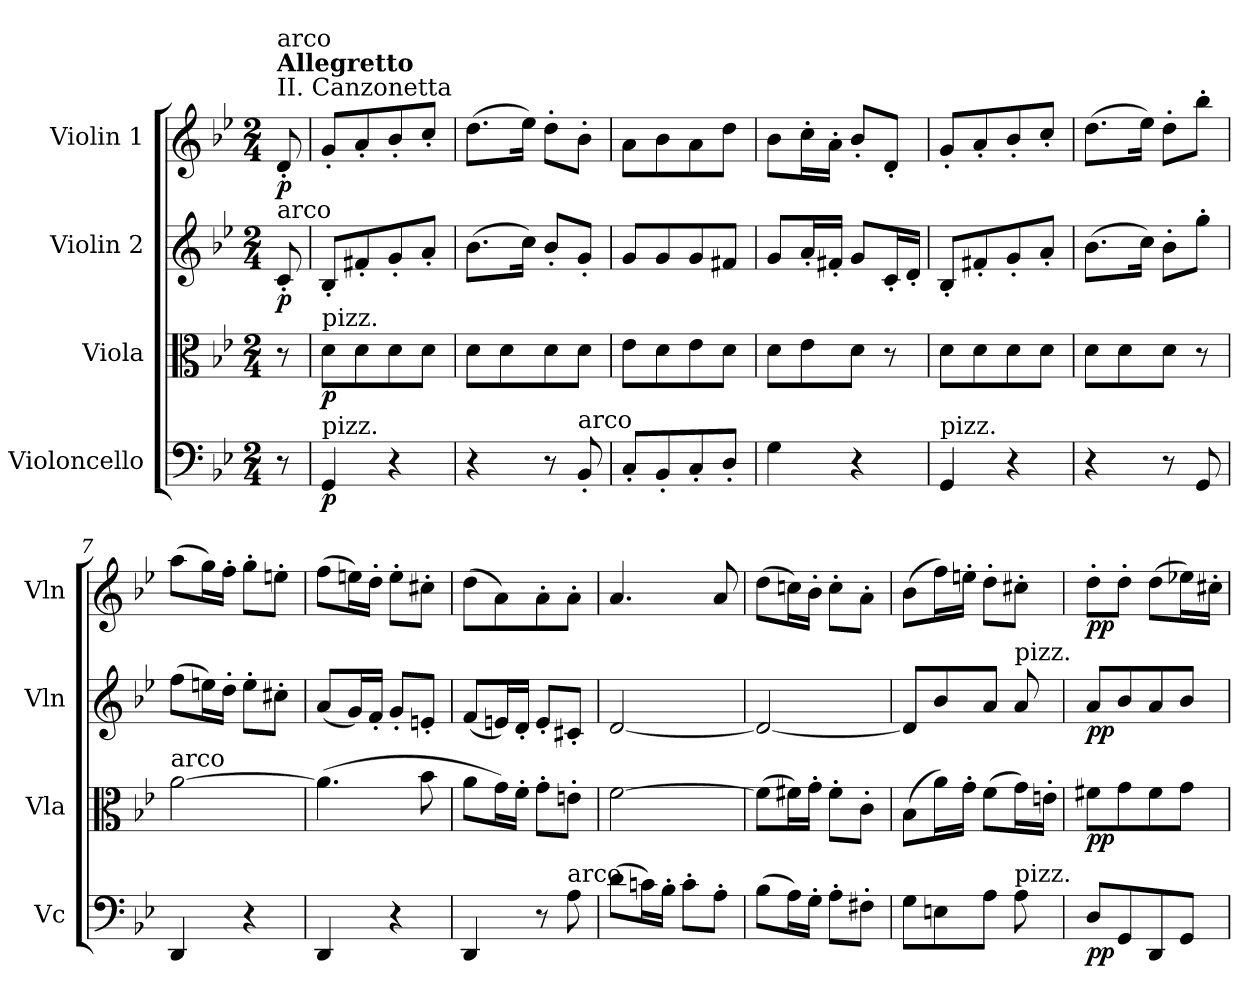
**kern	**dynam	**kern	**dynam	**kern	**dynam	**kern	**dynam
*part4	*part4	*part3	*part3	*part2	*part2	*part1	*part1
*staff4	*staff4	*staff3	*staff3	*staff2	*staff2	*staff1	*staff1
*I"Violoncello	*	*I"Viola	*	*I"Violin 2	*	*I"Violin 1	*
*I'Vc	*	*I'Vla	*	*I'Vln	*	*I'Vln	*
!!LO:PB:g=z
*clefF4	*	*clefC3	*	*clefG2	*	*clefG2	*
*k[b-e-]	*	*k[b-e-]	*	*k[b-e-]	*	*k[b-e-]	*
*M2/4	*	*M2/4	*	*M2/4	*	*M2/4	*
=	=	=	=	=	=	=	=
!	!	!	!	!	!	!LO:TX:a:t=II. Canzonetta	!
!	!	!	!	!	!	!LO:TX:a:B:t=Allegretto	!
!	!	!	!	!	!	!LO:TX:a:t=arco	!
!	!	!	!	!LO:TX:a:t=arco	!	!	!
!	!	!	!	!	!LO:DY:b	!	!LO:DY:b
8r	.	8r	.	8c'/	p	8d'/	p
=1	=1	=1	=1	=1	=1	=1	=1
!	!	!LO:TX:a:t=pizz.	!	!	!	!	!
!LO:TX:a:t=pizz.	!	!	!	!	!	!	!
!	!LO:DY:b	!	!LO:DY:b	!	!	!	!
4GG/	p	8d\L	p	8B-'/L	.	8g'/L	.
.	.	8d\	.	8f#X'/	.	8a'/	.
4r	.	8d\	.	8g'/	.	8b-'/	.
.	.	8d\J	.	8a'/J	.	8cc'/J	.
=2	=2	=2	=2	=2	=2	=2	=2
4r	.	8d\L	.	(8.b-\L	.	(8.dd\L	.
.	.	8d\	.	.	.	.	.
.	.	.	.	16cc\Jk)	.	16ee-\Jk)	.
8r	.	8d\	.	8b-'/L	.	8dd'\L	.
!LO:TX:a:t=arco	!	!	!	!	!	!	!
8BB-'/	.	8d\J	.	8g'/J	.	8b-'\J	.
=3	=3	=3	=3	=3	=3	=3	=3
8C'/L	.	8e-\L	.	8g/L	.	8a\L	.
8BB-'/	.	8d\	.	8g/	.	8b-\	.
8C'/	.	8e-\	.	8g/	.	8a\	.
8D'/J	.	8d\J	.	8f#X/J	.	8dd\J	.
=4	=4	=4	=4	=4	=4	=4	=4
4G\	.	8d\L	.	8g/L	.	8b-\L	.
.	.	8e-\	.	16a'/L	.	16cc'\L	.
.	.	.	.	16f#X'/JJ	.	16a'\JJ	.
4r	.	8d\J	.	8g/L	.	8b-'/L	.
.	.	8r	.	16c'/L	.	8d'/J	.
.	.	.	.	16d'/JJ	.	.	.
=5	=5	=5	=5	=5	=5	=5	=5
!LO:TX:a:t=pizz.	!	!	!	!	!	!	!
4GG/	.	8d\L	.	8B-'/L	.	8g'/L	.
.	.	8d\	.	8f#X'/	.	8a'/	.
4r	.	8d\	.	8g'/	.	8b-'/	.
.	.	8d\J	.	8a'/J	.	8cc'/J	.
=6	=6	=6	=6	=6	=6	=6	=6
4r	.	8d\L	.	(8.b-\L	.	(8.dd\L	.
.	.	8d\	.	.	.	.	.
.	.	.	.	16cc\Jk)	.	16ee-\Jk)	.
8r	.	8d\J	.	8b-'\L	.	8dd'\L	.
8GG/	.	8r	.	8gg'\J	.	8bb-'\J	.
=7	=7	=7	=7	=7	=7	=7	=7
!	!	!LO:TX:a:t=arco	!	!	!	!	!
4DD/	.	[2a\	.	(8ff\L	.	(8aa\L	.
.	.	.	.	16een\L)	.	16gg\L)	.
.	.	.	.	16dd'\JJ	.	16ff'\JJ	.
4r	.	.	.	8ee'\L	.	8gg'\L	.
.	.	.	.	8cc#X'\J	.	8een'\J	.
=8	=8	=8	=8	=8	=8	=8	=8
4DD/	.	(4.a\]	.	(8a/L	.	(8ff\L	.
.	.	.	.	16g/L)	.	16een\L)	.
.	.	.	.	16f'/JJ	.	16dd'\JJ	.
4r	.	.	.	8g'/L	.	8ee'\L	.
.	.	8b-\	.	8en'/J	.	8cc#X'\J	.
!!LO:LB:g=z
=9	=9	=9	=9	=9	=9	=9	=9
4DD/	.	8a\L	.	(8f/L	.	(8dd\L	.
.	.	16g\L)	.	16en/L)	.	8a\)	.
.	.	16f'\JJ	.	16d'/JJ	.	.	.
8r	.	8g'\L	.	8e'/L	.	8a'\	.
!LO:TX:a:t=arco	!	!	!	!	!	!	!
8A\	.	8en'\J	.	8c#X'/J	.	8a'\J	.
=10	=10	=10	=10	=10	=10	=10	=10
(8d\L	.	[2f\	.	[2d/	.	4.a/	.
16cn\L)	.	.	.	.	.	.	.
16B-'\JJ	.	.	.	.	.	.	.
8c'\L	.	.	.	.	.	.	.
8A'\J	.	.	.	.	.	8a/	.
!!LO:LB:g=z
=11	=11	=11	=11	=11	=11	=11	=11
(8B-\L	.	(8f\L]	.	2d/_	.	(8dd\L	.
16A\L)	.	16f#X\L)	.	.	.	16ccn\L)	.
16G'\JJ	.	16g'\JJ	.	.	.	16b-'\JJ	.
8A'\L	.	8f#'\L	.	.	.	8cc'\L	.
8F#X'\J	.	8c'\J	.	.	.	8a'\J	.
=12	=12	=12	=12	=12	=12	=12	=12
8G\L	.	(8B-\L	.	8d/L]	.	(8b-\L	.
8En\	.	16a\L)	.	8b-/	.	16ff\L)	.
.	.	16g'\JJ	.	.	.	16een'\JJ	.
8A\J	.	(8f\L	.	8a/J	.	8dd'\L	.
!	!	!	!	!LO:TX:a:t=pizz.	!	!	!
!LO:TX:a:t=pizz.	!	!	!	!	!	!	!
8A\	.	16g\L)	.	8a/	.	8cc#X'\J	.
.	.	16en'\JJ	.	.	.	.	.
=13	=13	=13	=13	=13	=13	=13	=13
!	!LO:DY:b	!	!LO:DY:b	!	!LO:DY:b	!	!LO:DY:b
8D/L	pp	8f#X\L	pp	8a/L	pp	8dd'\L	pp
8GG/	.	8g\	.	8b-/	.	8dd'\J	.
8DD/	.	8f#\	.	8a/	.	(8dd\L	.
8GG/J	.	8g\J	.	8b-/J	.	16ee-X\L)	.
.	.	.	.	.	.	16cc#X'\JJ	.
=	=	=	=	=	=	=	=
*-	*-	*-	*-	*-	*-	*-	*-
